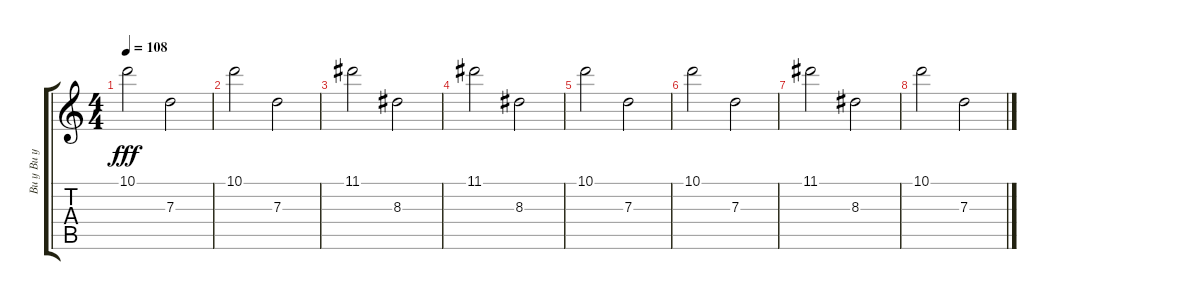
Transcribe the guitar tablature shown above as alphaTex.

\track ("Ви у Ви у" "Ви у Ви у") {instrument electricguitarjazz}
\staff {score tabs}
\tuning (E4 B3 G3 D3 A2 E2) {hide}
\ts (4 4)
\tempo 108
\clef g2
\ks c
10.1.2{dy fff} 7.3.2 |
10.1.2 7.3.2 |
11.1.2 8.3.2 |
11.1.2 8.3.2 |
10.1.2 7.3.2 |
10.1.2 7.3.2 |
11.1.2 8.3.2 |
10.1.2 7.3.2
